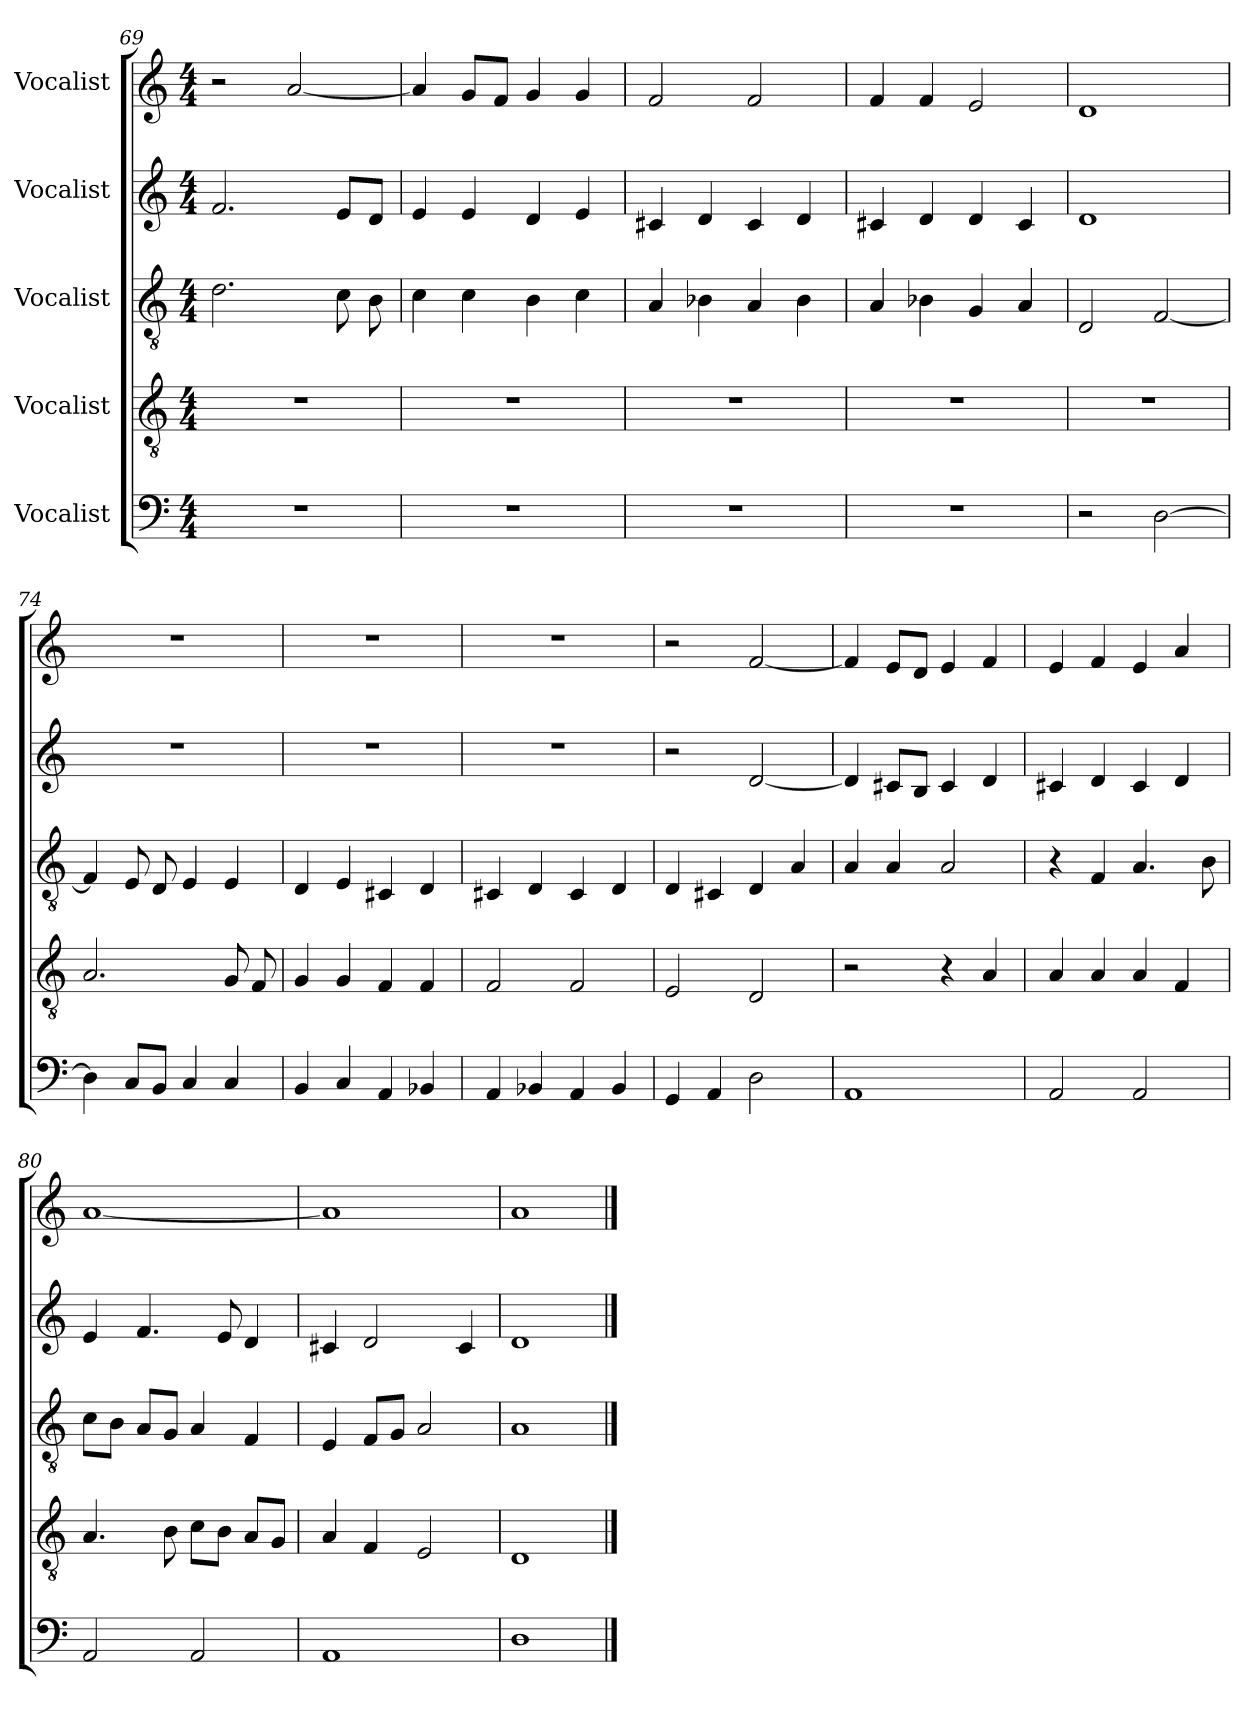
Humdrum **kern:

**kern	**kern	**kern	**kern	**kern
*part5	*part4	*part3	*part2	*part1
*staff5	*staff4	*staff3	*staff2	*staff1
*I"Vocalist	*I"Vocalist	*I"Vocalist	*I"Vocalist	*I"Vocalist
*clefF4	*clefGv2	*clefGv2	*clefG2	*clefG2
*k[]	*k[]	*k[]	*k[]	*k[]
*M4/4	*M4/4	*M4/4	*M4/4	*M4/4
=69	=69	=69	=69	=69
1r	1r	2.d\	2.f/	2r
.	.	.	.	[2a/
.	.	8c\	8e/L	.
.	.	8B\	8d/J	.
=70	=70	=70	=70	=70
1r	1r	4c\	4e/	4a/]
.	.	4c\	4e/	8g/L
.	.	.	.	8f/J
.	.	4B\	4d/	4g/
.	.	4c\	4e/	4g/
=71	=71	=71	=71	=71
1r	1r	4A/	4c#X/	2f/
.	.	4B-X\	4d/	.
.	.	4A/	4c#/	2f/
.	.	4B-\	4d/	.
=72	=72	=72	=72	=72
1r	1r	4A/	4c#X/	4f/
.	.	4B-X\	4d/	4f/
.	.	4G/	4d/	2e/
.	.	4A/	4c#/	.
=73	=73	=73	=73	=73
2r	1r	2D/	1d	1d
[2D\	.	[2F/	.	.
=74	=74	=74	=74	=74
4D\]	2.A/	4F/]	1r	1r
8C/L	.	8E/	.	.
8BB/J	.	8D/	.	.
4C/	.	4E/	.	.
4C/	8G/	4E/	.	.
.	8F/	.	.	.
=75	=75	=75	=75	=75
4BB/	4G/	4D/	1r	1r
4C/	4G/	4E/	.	.
4AA/	4F/	4C#X/	.	.
4BB-X/	4F/	4D/	.	.
=76	=76	=76	=76	=76
4AA/	2F/	4C#X/	1r	1r
4BB-X/	.	4D/	.	.
4AA/	2F/	4C#/	.	.
4BB-/	.	4D/	.	.
=77	=77	=77	=77	=77
4GG/	2E/	4D/	2r	2r
4AA/	.	4C#X/	.	.
2D\	2D/	4D/	[2d/	[2f/
.	.	4A/	.	.
=78	=78	=78	=78	=78
1AA	2r	4A/	4d/]	4f/]
.	.	4A/	8c#X/L	8e/L
.	.	.	8B/J	8d/J
.	4r	2A/	4c#/	4e/
.	4A/	.	4d/	4f/
=79	=79	=79	=79	=79
2AA/	4A/	4r	4c#X/	4e/
.	4A/	4F/	4d/	4f/
2AA/	4A/	4.A/	4c#/	4e/
.	4F/	.	4d/	4a/
.	.	8B\	.	.
=80	=80	=80	=80	=80
2AA/	4.A/	8c\L	4e/	[1a
.	.	8B\J	.	.
.	.	8A/L	4.f/	.
.	8B\	8G/J	.	.
2AA/	8c\L	4A/	.	.
.	8B\J	.	8e/	.
.	8A/L	4F/	4d/	.
.	8G/J	.	.	.
=81	=81	=81	=81	=81
1AA	4A/	4E/	4c#X/	1a]
.	4F/	8F/L	2d/	.
.	.	8G/J	.	.
.	2E/	2A/	.	.
.	.	.	4c#/	.
=82	=82	=82	=82	=82
1D	1D	1A	1d	1a
==	==	==	==	==
*-	*-	*-	*-	*-
